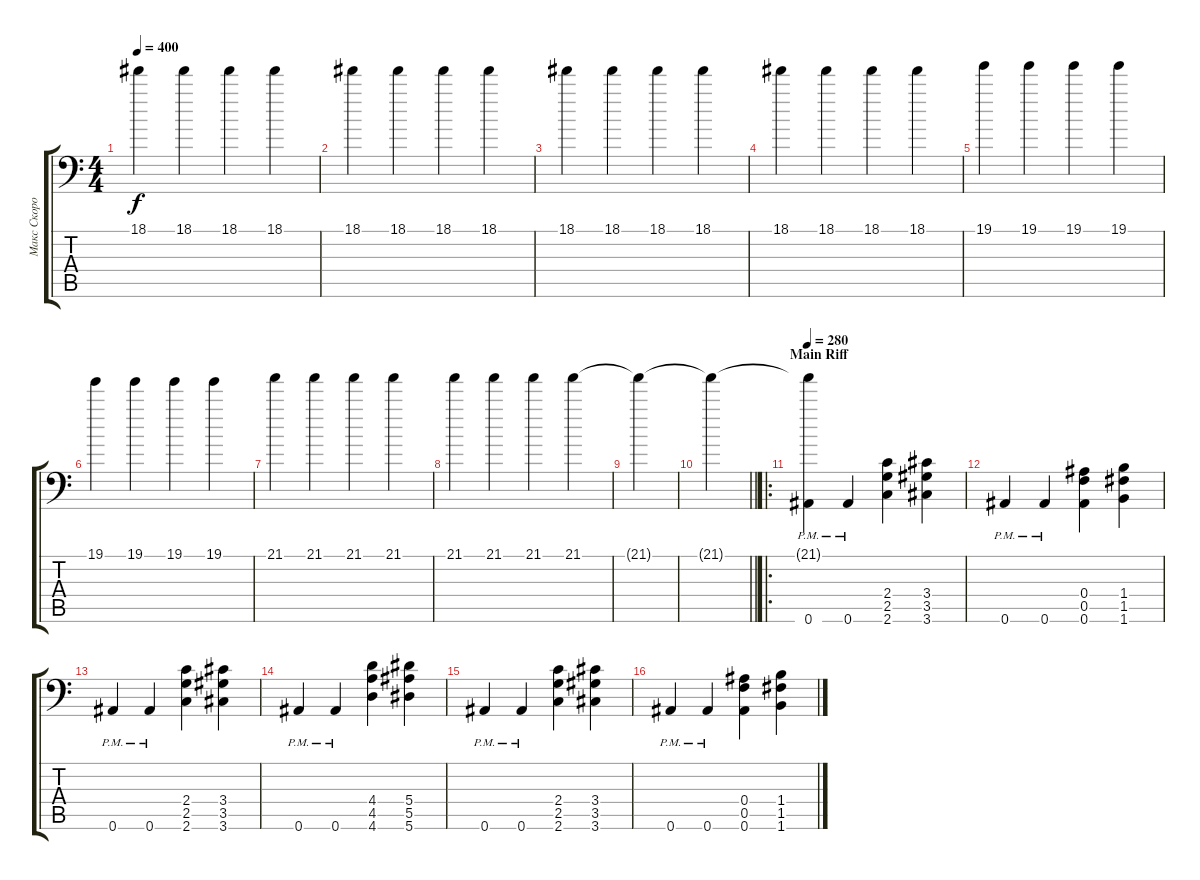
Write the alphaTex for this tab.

\track ("Макс Скоробогатов-Гитара" "Макс Скоро") {instrument distortionguitar}
\staff {score tabs}
\tuning (C4 G3 Eb3 Bb2 F2 Bb1) {hide}
\ts (4 4)
\tempo 400
\clef f4
\ks c
18.1.4{dy f} 18.1.4 18.1.4 18.1.4 |
18.1.4 18.1.4 18.1.4 18.1.4 |
18.1.4 18.1.4 18.1.4 18.1.4 |
18.1.4 18.1.4 18.1.4 18.1.4 |
19.1.4 19.1.4 19.1.4 19.1.4 |
19.1.4 19.1.4 19.1.4 19.1.4 |
21.1.4 21.1.4 21.1.4 21.1.4 |
21.1.4 21.1.4 21.1.4 21.1.4 |
21.1{t}.4 |
\barLineRight lightlight
21.1{t}.4 |
\ro
\section ("" "Main Riff")
\tempo 280
(21.1{t} 0.6{pm}).4 0.6{pm}.4 (2.4 2.5 2.6).4 (3.4 3.5 3.6).4 |
0.6{pm}.4 0.6{pm}.4 (0.4 0.5 0.6).4 (1.4 1.5 1.6).4 |
0.6{pm}.4 0.6{pm}.4 (2.4 2.5 2.6).4 (3.4 3.5 3.6).4 |
0.6{pm}.4 0.6{pm}.4 (4.4 4.5 4.6).4 (5.4 5.5 5.6).4 |
0.6{pm}.4 0.6{pm}.4 (2.4 2.5 2.6).4 (3.4 3.5 3.6).4 |
0.6{pm}.4 0.6{pm}.4 (0.4 0.5 0.6).4 (1.4 1.5 1.6).4
